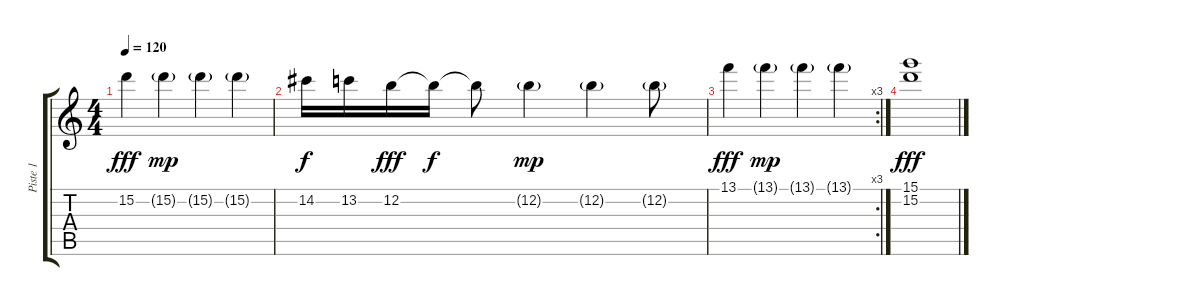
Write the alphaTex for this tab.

\track ("Piste 1" "Piste 1") {instrument overdrivenguitar}
\staff {score tabs}
\tuning (E4 B3 G3 D3 A2 E2) {hide}
\ts (4 4)
\tempo 120
\clef g2
\ks c
15.2.4{dy fff instrument overdrivenguitar} 15.2{g}.4{dy mp} 15.2{g}.4 15.2{g}.4 |
14.2.16{dy f} 13.2.16 12.2.16{dy fff} 12.2{t}.16{dy f} 12.2{t}.8 12.2{g}.4{dy mp} 12.2{g}.4 12.2{g}.8 |
\rc 3
13.1.4{dy fff} 13.1{g}.4{dy mp} 13.1{g}.4 13.1{g}.4 |
(15.1 15.2).1{dy fff}
